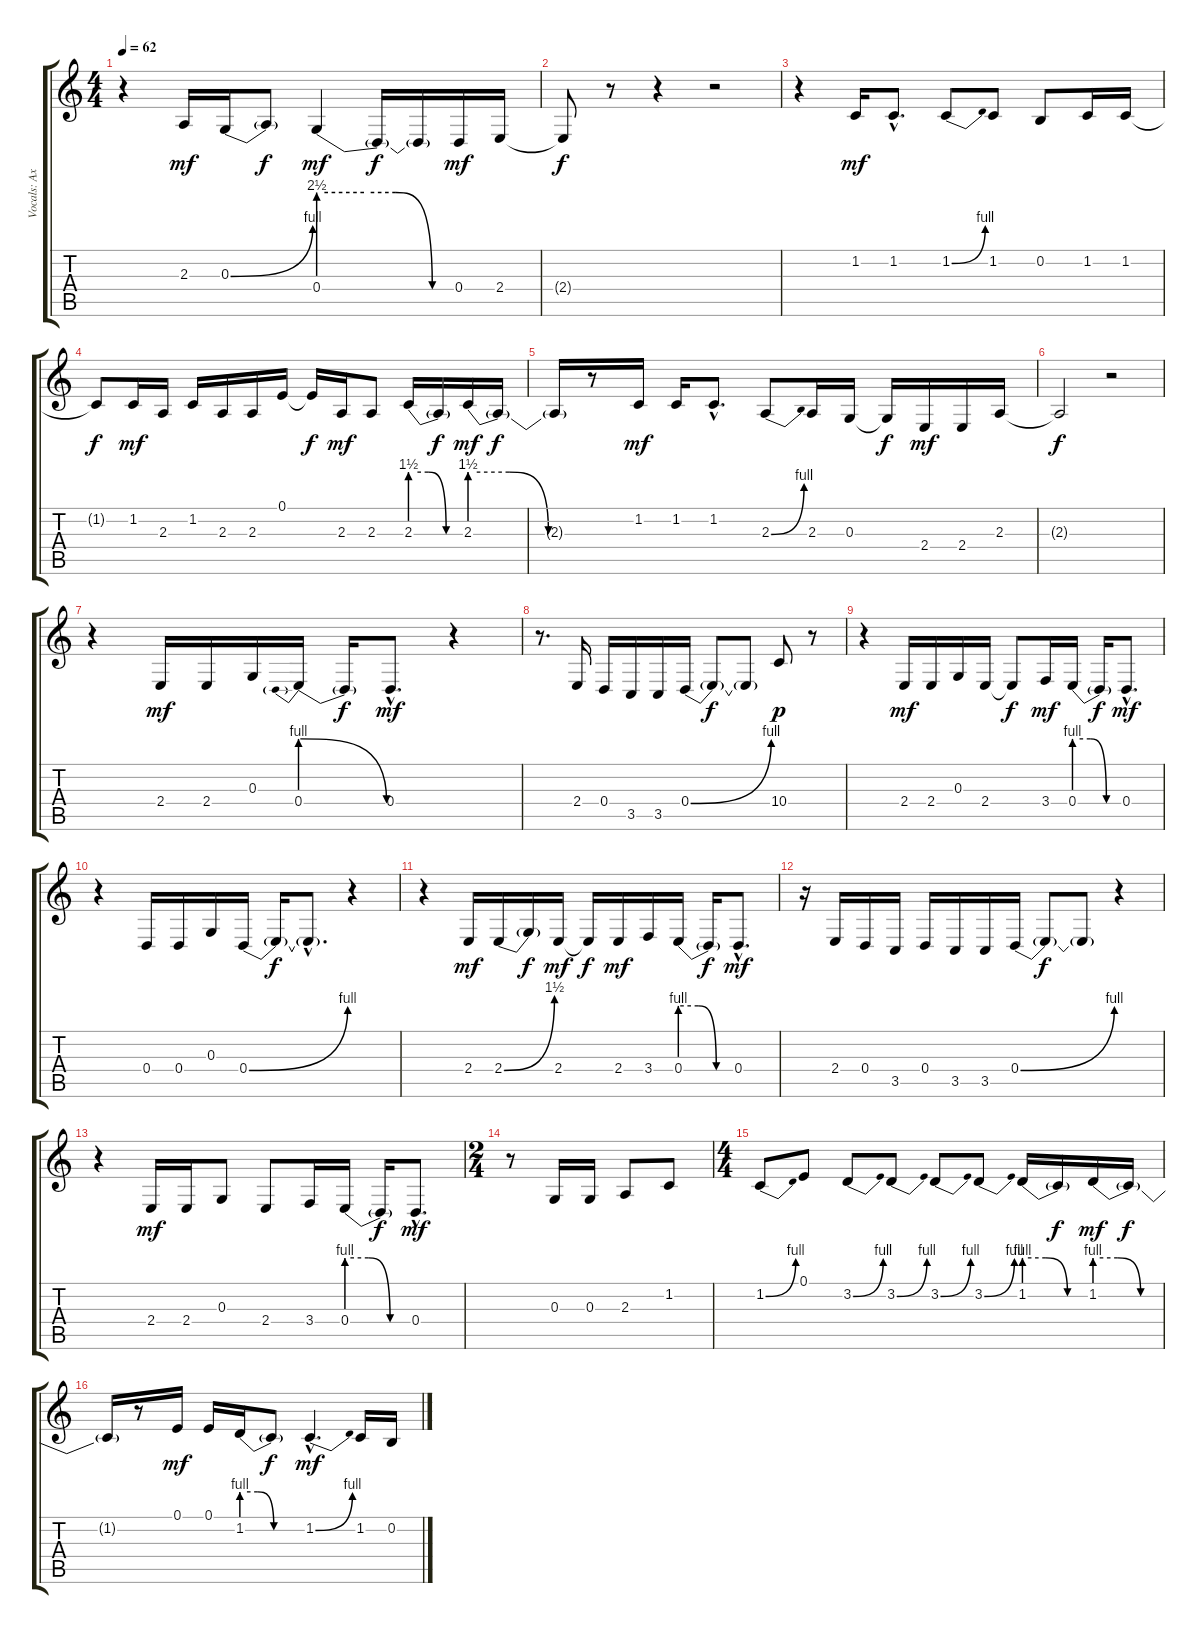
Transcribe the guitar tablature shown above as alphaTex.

\track ("Vocals: Axl Rose" "Vocals: Ax") {instrument lead6voice}
\staff {score tabs}
\tuning (E4 B3 G3 D3 A2 E2) {hide}
\ts (4 4)
\tempo 62
\clef g2
\ks c
r.4{dy mf} 2.3.16 0.3{be (bend 0 0 60 4)}.16 0.3{t}.8{dy f} 0.4{be (custom 0 10 20 10 34 10 50 0 60 0)}.4{dy mf} 0.4{t}.16{dy f} 0.4{t}.16 0.4.16{dy mf} 2.4.16 |
2.4{t}.8{dy f} r.8 r.4 r.2 |
r.4 1.2.16{dy mf} 1.2{hac}.8{d} 1.2{be (bend 0 0 60 4)}.8 1.2.8 0.2.8 1.2.16 1.2.16 |
1.2{t}.8{dy f} 1.2.16{dy mf} 2.3.16 1.2.16 2.3.16 2.3.16 0.1.16 0.1{t}.16{dy f} 2.3.16{dy mf} 2.3.8 2.3{be (custom 0 6 20 6 40 0 60 0)}.16 2.3{t}.16{dy f} 2.3{be (custom 0 6 20 6 40 0 60 0)}.16{dy mf} 2.3{t}.16{dy f} |
2.3{t}.16 r.8 1.2.16{dy mf} 1.2.16 1.2{hac}.8{d} 2.3{be (bend 0 0 60 4)}.8 2.3.16 0.3.16 0.3{t}.16{dy f} 2.4.16{dy mf} 2.4.16 2.3.16 |
2.3{t}.2{dy f} r.2 |
r.4 2.4.16{dy mf} 2.4.16 0.3.16 0.4{be (prebendrelease 0 4 60 0)}.16 0.4{t}.16{dy f} 0.4{hac}.8{d dy mf} r.4 |
r.8{d} 2.4.16 0.4.16 3.5.16 3.5.16 0.4{be (bend 0 0 60 4)}.16 0.4{t}.8{dy f} 0.4{t}.8 10.4.8{dy p} r.8 |
r.4 2.4.16{dy mf} 2.4.16 0.3.16 2.4.16 2.4{t}.8{dy f} 3.4.16{dy mf} 0.4{be (custom 0 4 20 4 40 0 60 0)}.16 0.4{t}.16{dy f} 0.4{hac}.8{d dy mf} |
r.4 0.4.16 0.4.16 0.3.16 0.4{be (bend 0 0 60 4)}.16 0.4{t}.16{dy f} 0.4{hac t}.8{d} r.4 |
r.4 2.4.16{dy mf} 2.4{be (bend 0 0 60 6)}.16 2.4{t}.16{dy f} 2.4.16{dy mf} 2.4{t}.16{dy f} 2.4.16{dy mf} 3.4.16 0.4{be (custom 0 4 20 4 40 0 60 0)}.16 0.4{t}.16{dy f} 0.4{hac}.8{d dy mf} |
r.16 2.4.16 0.4.16 3.5.16 0.4.16 3.5.16 3.5.16 0.4{be (bend 0 0 60 4)}.16 0.4{t}.8{dy f} 0.4{t}.8 r.4 |
r.4 2.4.16{dy mf} 2.4.16 0.3.8 2.4.8 3.4.16 0.4{be (custom 0 4 20 4 40 0 60 0)}.16 0.4{t}.16{dy f} 0.4{hac}.8{d dy mf} |
\ts (2 4)
r.8 0.3.16 0.3.16 2.3.8 1.2.8 |
\ts (4 4)
1.2{be (bend 0 0 60 4)}.8 0.1.8 3.2{be (bend 0 0 60 4)}.8 3.2{be (bend 0 0 60 4)}.8 3.2{be (bend 0 0 60 4)}.8 3.2{be (bend 0 0 60 4)}.8 1.2{be (custom 0 4 20 4 40 0 60 0)}.16 1.2{t}.16{dy f} 1.2{be (custom 0 4 20 4 40 0 60 0)}.16{dy mf} 1.2{t}.16{dy f} |
1.2{t}.16 r.8 0.1.16{dy mf} 0.1.16 1.2{be (custom 0 4 15 4 30 0 40 0 60 0)}.16 1.2{t}.8{dy f} 1.2{be (bend 0 0 60 4) hac}.4{d dy mf} 1.2.16 0.2.16
